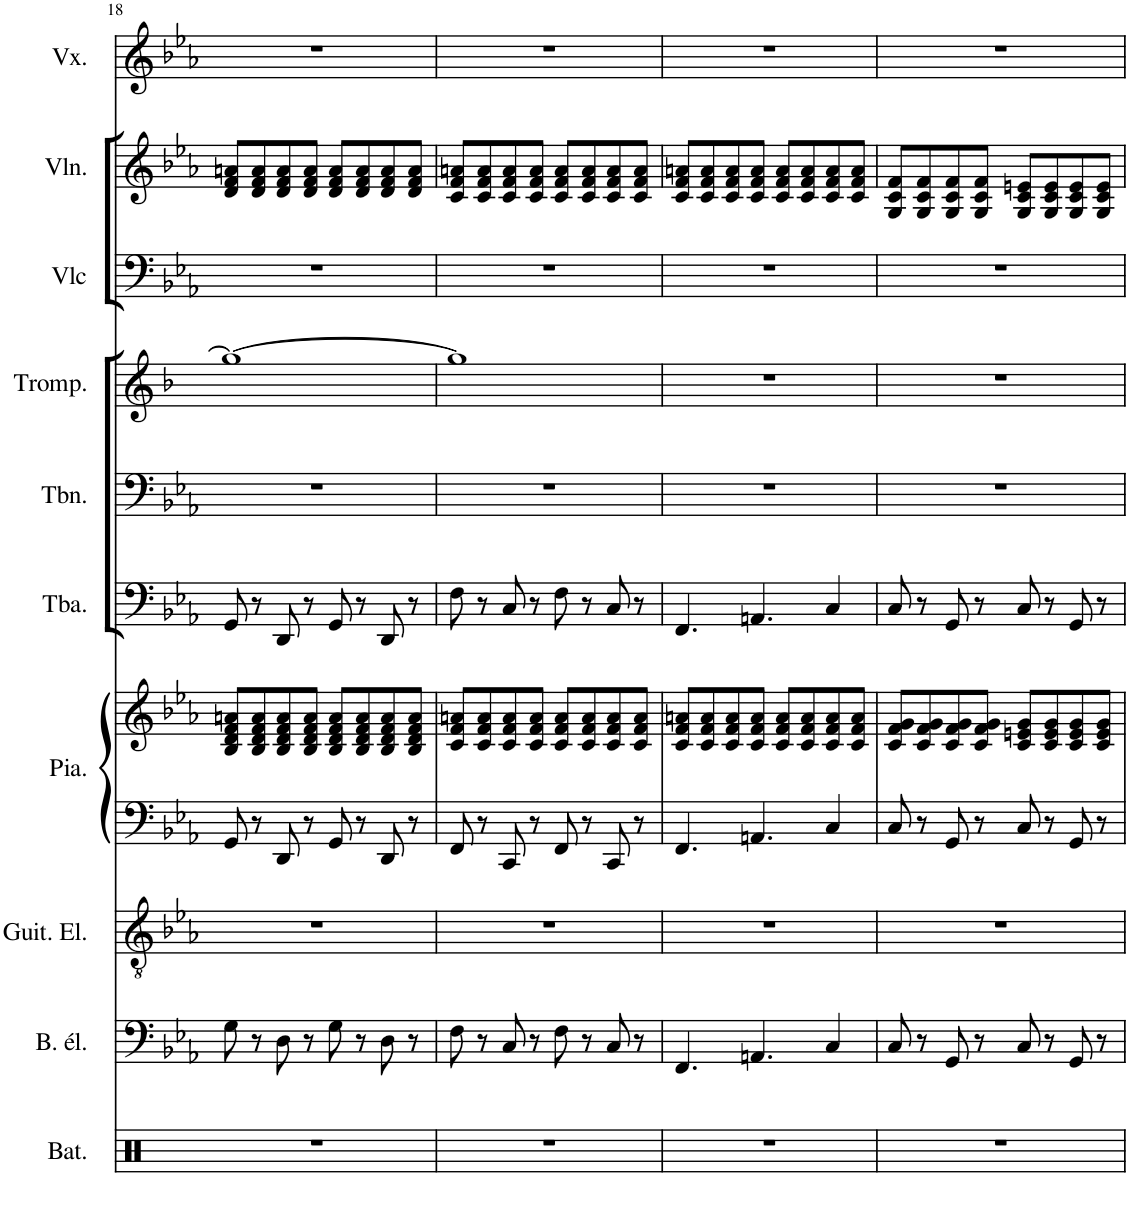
**kern	**kern	**kern	**kern	**kern	**kern	**kern	**kern	**kern	**kern	**kern
*part10	*part9	*part8	*part7	*part7	*part6	*part5	*part4	*part3	*part2	*part1
*staff11	*staff10	*staff9	*staff8	*staff7	*staff6	*staff5	*staff4	*staff3	*staff2	*staff1
*I"Batterie	*I"Basse électrique	*I"Guitare électrique	*I"Piano	*	*I"Tuba	*I"Trombone	*I"Trompette	*I"Violoncelle	*I"Violon	*I"Voix
*I'Bat.	*I'B. él.	*I'Guit. El.	*I'Pia.	*	*I'Tba.	*I'Tbn.	*I'Tromp.	*I'Vlc	*I'Vln.	*I'Vx.
!!LO:PB:g=z
*clefX	*clefF4	*clefGv2	*clefF4	*clefG2	*clefF4	*clefF4	*clefG2	*clefF4	*clefG2	*clefG2
*	*Trd7c12	*	*	*	*	*	*Trd1c2	*	*	*
*k[]	*k[b-e-a-]	*k[b-e-a-]	*k[b-e-a-]	*k[b-e-a-]	*k[b-e-a-]	*k[b-e-a-]	*k[b-]	*k[b-e-a-]	*k[b-e-a-]	*k[b-e-a-]
*M4/4	*M4/4	*M4/4	*M4/4	*M4/4	*M4/4	*M4/4	*M4/4	*M4/4	*M4/4	*M4/4
*met(c)	*met(c)	*met(c)	*met(c)	*met(c)	*met(c)	*met(c)	*met(c)	*met(c)	*met(c)	*met(c)
=18	=18	=18	=18	=18	=18	=18	=18	=18	=18	=18
1r	8G\	1r	8GG/	8B-/ 8d/ 8f/ 8an/L	8GG/	1r	1gg_	1r	8d/ 8f/ 8an/L	1r
.	8r	.	8r	8B-/ 8d/ 8f/ 8a/	8r	.	.	.	8d/ 8f/ 8a/	.
.	8D\	.	8DD/	8B-/ 8d/ 8f/ 8a/	8DD/	.	.	.	8d/ 8f/ 8a/	.
.	8r	.	8r	8B-/ 8d/ 8f/ 8a/J	8r	.	.	.	8d/ 8f/ 8a/J	.
.	8G\	.	8GG/	8B-/ 8d/ 8f/ 8a/L	8GG/	.	.	.	8d/ 8f/ 8a/L	.
.	8r	.	8r	8B-/ 8d/ 8f/ 8a/	8r	.	.	.	8d/ 8f/ 8a/	.
.	8D\	.	8DD/	8B-/ 8d/ 8f/ 8a/	8DD/	.	.	.	8d/ 8f/ 8a/	.
.	8r	.	8r	8B-/ 8d/ 8f/ 8a/J	8r	.	.	.	8d/ 8f/ 8a/J	.
=19	=19	=19	=19	=19	=19	=19	=19	=19	=19	=19
1r	8F\	1r	8FF/	8c/ 8f/ 8an/L	8F\	1r	1gg]	1r	8c/ 8f/ 8an/L	1r
.	8r	.	8r	8c/ 8f/ 8a/	8r	.	.	.	8c/ 8f/ 8a/	.
.	8C/	.	8CC/	8c/ 8f/ 8a/	8C/	.	.	.	8c/ 8f/ 8a/	.
.	8r	.	8r	8c/ 8f/ 8a/J	8r	.	.	.	8c/ 8f/ 8a/J	.
.	8F\	.	8FF/	8c/ 8f/ 8a/L	8F\	.	.	.	8c/ 8f/ 8a/L	.
.	8r	.	8r	8c/ 8f/ 8a/	8r	.	.	.	8c/ 8f/ 8a/	.
.	8C/	.	8CC/	8c/ 8f/ 8a/	8C/	.	.	.	8c/ 8f/ 8a/	.
.	8r	.	8r	8c/ 8f/ 8a/J	8r	.	.	.	8c/ 8f/ 8a/J	.
=20	=20	=20	=20	=20	=20	=20	=20	=20	=20	=20
1r	4.FF/	1r	4.FF/	8c/ 8f/ 8an/L	4.FF/	1r	1r	1r	8c/ 8f/ 8an/L	1r
.	.	.	.	8c/ 8f/ 8a/	.	.	.	.	8c/ 8f/ 8a/	.
.	.	.	.	8c/ 8f/ 8a/	.	.	.	.	8c/ 8f/ 8a/	.
.	4.AAn/	.	4.AAn/	8c/ 8f/ 8a/J	4.AAn/	.	.	.	8c/ 8f/ 8a/J	.
.	.	.	.	8c/ 8f/ 8a/L	.	.	.	.	8c/ 8f/ 8a/L	.
.	.	.	.	8c/ 8f/ 8a/	.	.	.	.	8c/ 8f/ 8a/	.
.	4C/	.	4C/	8c/ 8f/ 8a/	4C/	.	.	.	8c/ 8f/ 8a/	.
.	.	.	.	8c/ 8f/ 8a/J	.	.	.	.	8c/ 8f/ 8a/J	.
=21	=21	=21	=21	=21	=21	=21	=21	=21	=21	=21
1r	8C/	1r	8C/	8c/ 8f/ 8g/L	8C/	1r	1r	1r	8G/ 8c/ 8f/L	1r
.	8r	.	8r	8c/ 8f/ 8g/	8r	.	.	.	8G/ 8c/ 8f/	.
.	8GG/	.	8GG/	8c/ 8f/ 8g/	8GG/	.	.	.	8G/ 8c/ 8f/	.
.	8r	.	8r	8c/ 8f/ 8g/J	8r	.	.	.	8G/ 8c/ 8f/J	.
.	8C/	.	8C/	8c/ 8en/ 8g/L	8C/	.	.	.	8G/ 8c/ 8en/L	.
.	8r	.	8r	8c/ 8e/ 8g/	8r	.	.	.	8G/ 8c/ 8e/	.
.	8GG/	.	8GG/	8c/ 8e/ 8g/	8GG/	.	.	.	8G/ 8c/ 8e/	.
.	8r	.	8r	8c/ 8e/ 8g/J	8r	.	.	.	8G/ 8c/ 8e/J	.
=	=	=	=	=	=	=	=	=	=	=
*-	*-	*-	*-	*-	*-	*-	*-	*-	*-	*-
